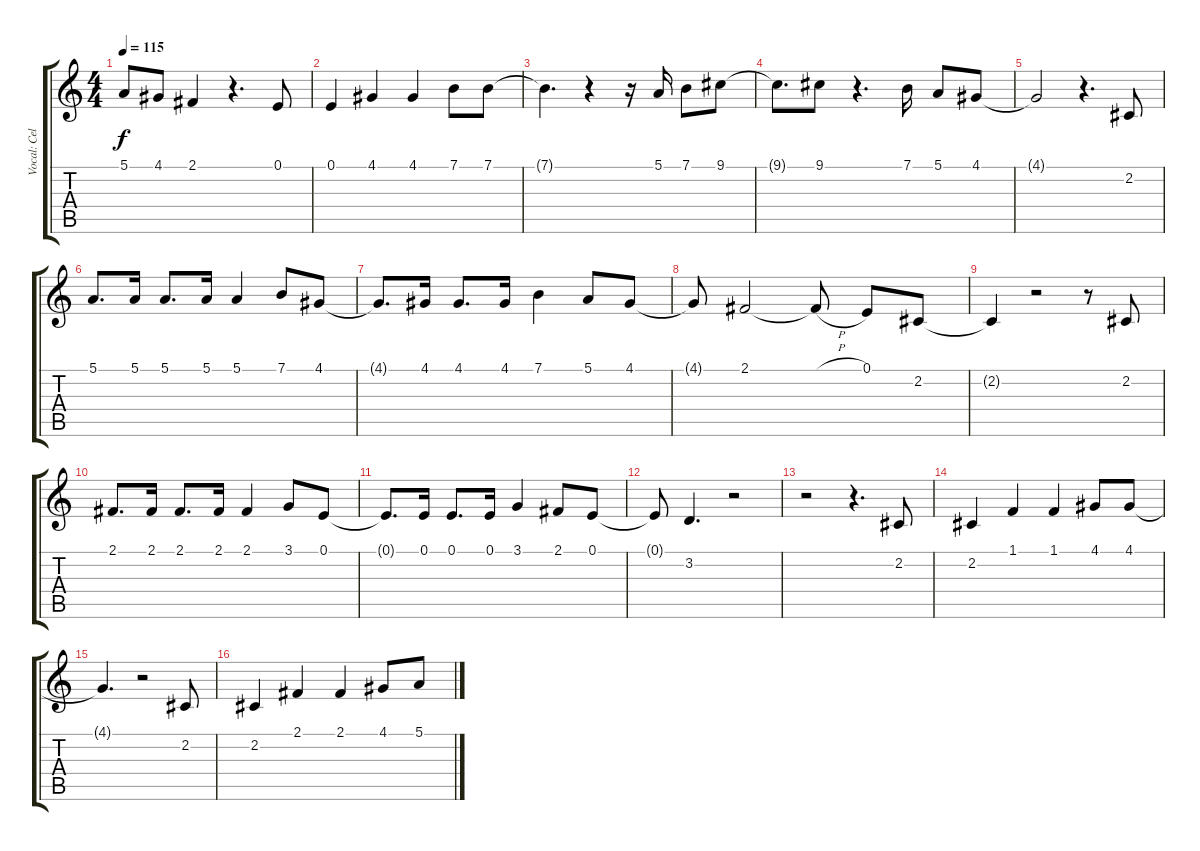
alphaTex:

\track ("Vocal: Celentano" "Vocal: Cel") {instrument tuba}
\staff {score tabs}
\tuning (E4 B3 G3 D3 A2 E2) {hide}
\ts (4 4)
\tempo 115
\clef g2
\ks c
5.1{t}.8{dy f} 4.1.8 2.1.4 r.4{d} 0.1.8 |
0.1.4 4.1.4 4.1.4 7.1.8 7.1.8 |
7.1{t}.4{d} r.4 r.16 5.1.16 7.1.8 9.1.8 |
9.1{t}.8{d} 9.1.8 r.4{d} 7.1.16 5.1.8 4.1.8 |
4.1{t}.2 r.4{d} 2.2.8 |
5.1.8{d} 5.1.16 5.1.8{d} 5.1.16 5.1.4 7.1.8 4.1.8 |
4.1{t}.8{d} 4.1.16 4.1.8{d} 4.1.16 7.1.4 5.1.8 4.1.8 |
4.1{t}.8 2.1.2 2.1{h t}.8 0.1.8 2.2.8 |
2.2{t}.4 r.2 r.8 2.2.8 |
2.1.8{d} 2.1.16 2.1.8{d} 2.1.16 2.1.4 3.1.8 0.1.8 |
0.1{t}.8{d} 0.1.16 0.1.8{d} 0.1.16 3.1.4 2.1.8 0.1.8 |
0.1{t}.8 3.2.4{d} r.2 |
r.2 r.4{d} 2.2.8 |
2.2.4 1.1.4 1.1.4 4.1.8 4.1.8 |
4.1{t}.4{d} r.2 2.2.8 |
2.2.4 2.1.4 2.1.4 4.1.8 5.1.8
